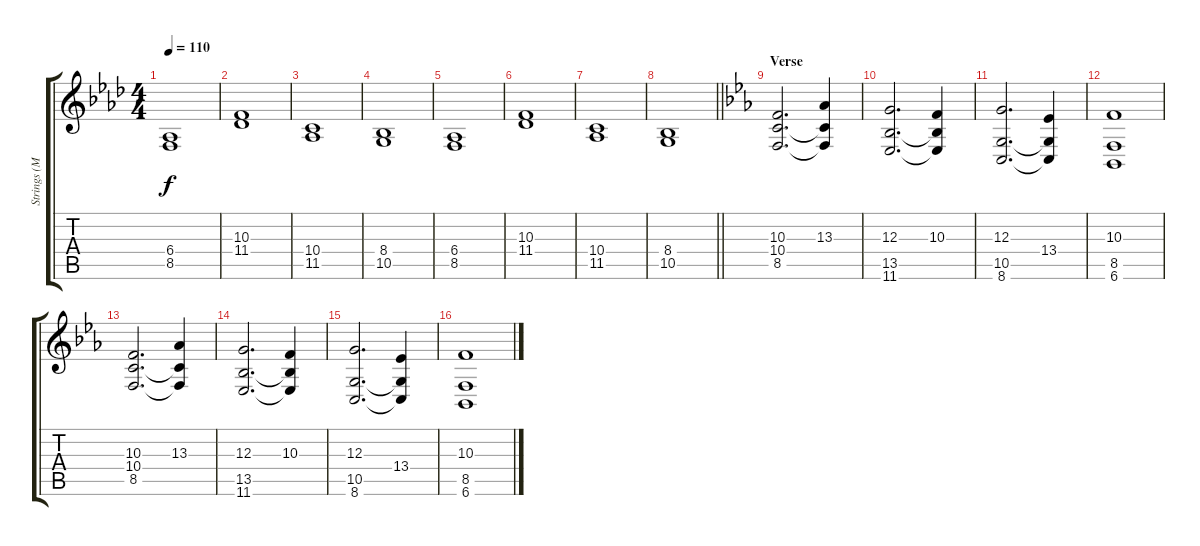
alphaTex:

\track ("Strings (Mid Keys)" "Strings (M") {instrument stringensemble1}
\staff {score tabs}
\tuning (E4 B3 G3 D3 A2 E2) {hide}
\ts (4 4)
\tempo 110
\clef g2
\ks fminor
(6.4 8.5).1{dy f} |
(10.3 11.4).1 |
(10.4 11.5).1 |
(8.4 10.5).1 |
(6.4 8.5).1 |
(10.3 11.4).1 |
(10.4 11.5).1 |
\barLineRight lightlight
(8.4 10.5).1 |
\section ("" "Verse")
\ks cminor
(10.3 10.4 8.5).2{d} (13.3 10.4{t} 8.5{t}).4 |
(12.3 13.5 11.6).2{d} (10.3 13.5{t} 11.6{t}).4 |
(12.3 10.5 8.6).2{d} (13.4 10.5{t} 8.6{t}).4 |
(10.3 8.5 6.6).1 |
(10.3 10.4 8.5).2{d} (13.3 10.4{t} 8.5{t}).4 |
(12.3 13.5 11.6).2{d} (10.3 13.5{t} 11.6{t}).4 |
(12.3 10.5 8.6).2{d} (13.4 10.5{t} 8.6{t}).4 |
(10.3 8.5 6.6).1
